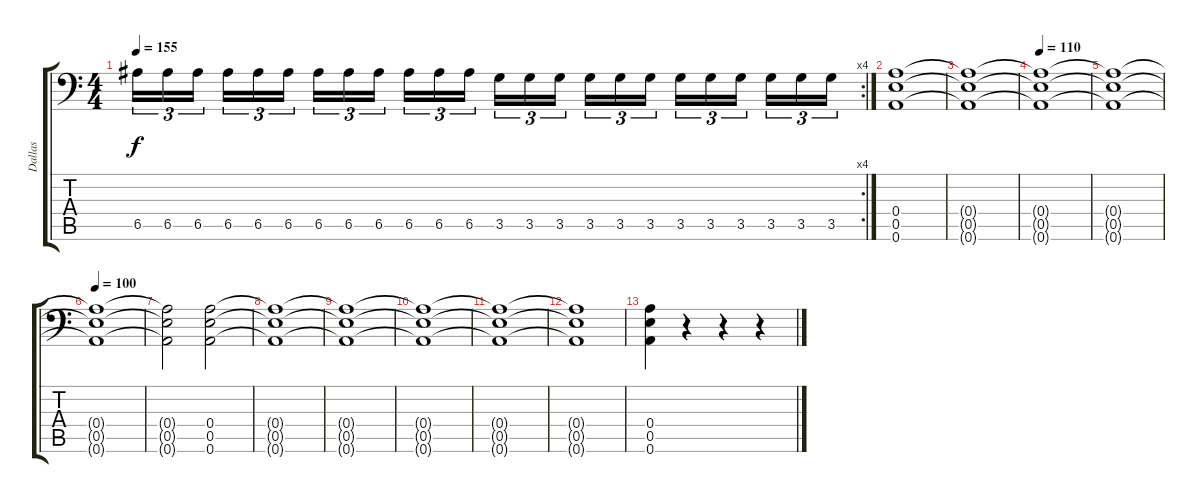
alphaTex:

\track ("Dallas" "Dallas") {instrument distortionguitar}
\staff {score tabs}
\tuning (B3 Gb3 D3 A2 E2 A1) {hide}
\rc 4
\ts (4 4)
\tempo 155
\clef f4
\ks c
6.5.16{tu (3 2) dy f} 6.5.16{tu (3 2)} 6.5.16{tu (3 2) beam splitsecondary} 6.5.16{tu (3 2)} 6.5.16{tu (3 2)} 6.5.16{tu (3 2)} 6.5.16{tu (3 2)} 6.5.16{tu (3 2)} 6.5.16{tu (3 2) beam splitsecondary} 6.5.16{tu (3 2)} 6.5.16{tu (3 2)} 6.5.16{tu (3 2)} 3.5.16{tu (3 2)} 3.5.16{tu (3 2)} 3.5.16{tu (3 2) beam splitsecondary} 3.5.16{tu (3 2)} 3.5.16{tu (3 2)} 3.5.16{tu (3 2)} 3.5.16{tu (3 2)} 3.5.16{tu (3 2)} 3.5.16{tu (3 2) beam splitsecondary} 3.5.16{tu (3 2)} 3.5.16{tu (3 2)} 3.5.16{tu (3 2)} |
(0.4 0.5 0.6).1 |
(0.4{t} 0.5{t} 0.6{t}).1 |
\tempo 130
\tempo 110
(0.4{t} 0.5{t} 0.6{t}).1{volume 16} |
(0.4{t} 0.5{t} 0.6{t}).1 |
\tempo 100
(0.4{t} 0.5{t} 0.6{t}).1 |
(0.4{t} 0.5{t} 0.6{t}).2 (0.4 0.5 0.6).2 |
(0.4{t} 0.5{t} 0.6{t}).1 |
(0.4{t} 0.5{t} 0.6{t}).1 |
(0.4{t} 0.5{t} 0.6{t}).1 |
(0.4{t} 0.5{t} 0.6{t}).1 |
(0.4{t} 0.5{t} 0.6{t}).1 |
(0.4 0.5 0.6).4 r.4 r.4 r.4
